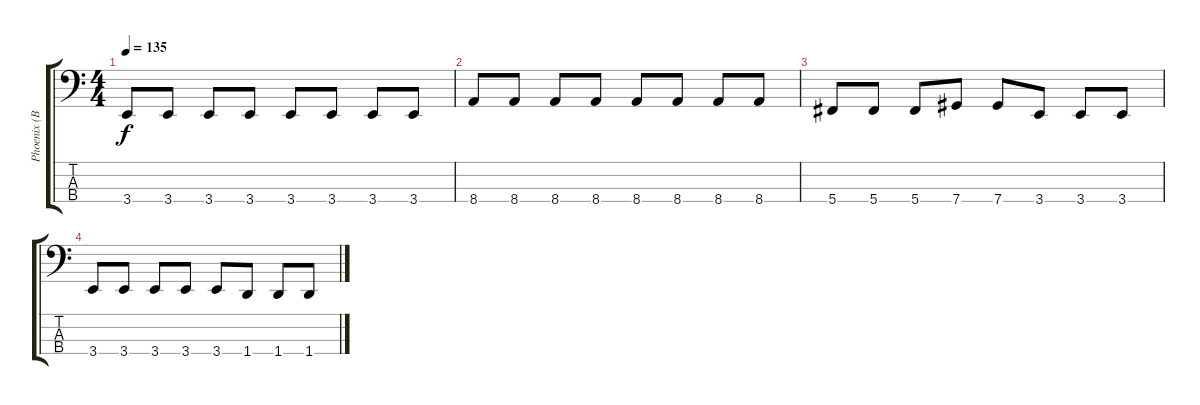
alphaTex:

\track ("Phoenix (Bass)" "Phoenix (B") {instrument electricbasspick}
\staff {score tabs}
\tuning (Gb2 Db2 Ab1 Db1) {hide}
\ts (4 4)
\tempo 135
\clef f4
\ks c
3.4.8{dy f} 3.4.8 3.4.8 3.4.8 3.4.8 3.4.8 3.4.8 3.4.8 |
8.4.8 8.4.8 8.4.8 8.4.8 8.4.8 8.4.8 8.4.8 8.4.8 |
5.4.8 5.4.8 5.4.8 7.4.8 7.4.8 3.4.8 3.4.8 3.4.8 |
3.4.8 3.4.8 3.4.8 3.4.8 3.4.8 1.4.8 1.4.8 1.4.8
